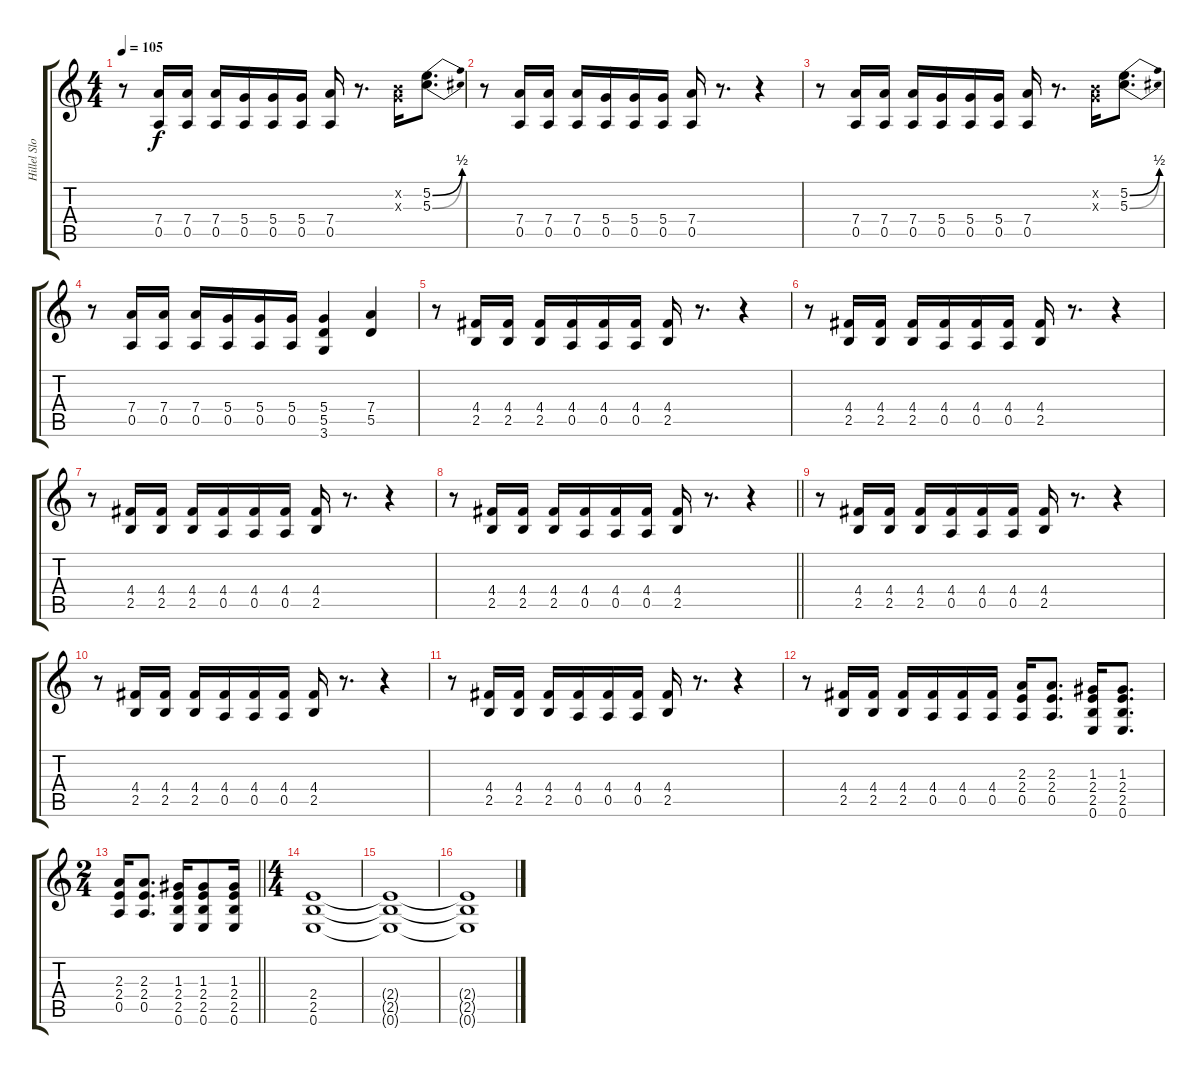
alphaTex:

\track ("Hillel Slovak" "Hillel Slo") {instrument distortionguitar}
\staff {score tabs}
\tuning (E4 B3 G3 D3 A2 E2) {hide}
\ts (4 4)
\tempo 105
\clef g2
\ks c
r.8{dy f} (7.4 0.5).16 (7.4 0.5).16 (7.4 0.5).16 (5.4 0.5).16 (5.4 0.5).16 (5.4 0.5).16 (7.4 0.5).16 r.8{d} (0.2{x} 0.3{x}).16 (5.2{be (bend 0 0 60 2)} 5.3{be (bend 0 0 60 2)}).8{d} |
r.8 (7.4 0.5).16 (7.4 0.5).16 (7.4 0.5).16 (5.4 0.5).16 (5.4 0.5).16 (5.4 0.5).16 (7.4 0.5).16 r.8{d} r.4 |
r.8 (7.4 0.5).16 (7.4 0.5).16 (7.4 0.5).16 (5.4 0.5).16 (5.4 0.5).16 (5.4 0.5).16 (7.4 0.5).16 r.8{d} (0.2{x} 0.3{x}).16 (5.2{be (bend 0 0 60 2)} 5.3{be (bend 0 0 60 2)}).8{d} |
r.8 (7.4 0.5).16 (7.4 0.5).16 (7.4 0.5).16 (5.4 0.5).16 (5.4 0.5).16 (5.4 0.5).16 (5.4 5.5 3.6).4 (7.4 5.5).4 |
r.8 (4.4 2.5).16 (4.4 2.5).16 (4.4 2.5).16 (4.4 0.5).16 (4.4 0.5).16 (4.4 0.5).16 (4.4 2.5).16 r.8{d} r.4 |
r.8 (4.4 2.5).16 (4.4 2.5).16 (4.4 2.5).16 (4.4 0.5).16 (4.4 0.5).16 (4.4 0.5).16 (4.4 2.5).16 r.8{d} r.4 |
r.8 (4.4 2.5).16 (4.4 2.5).16 (4.4 2.5).16 (4.4 0.5).16 (4.4 0.5).16 (4.4 0.5).16 (4.4 2.5).16 r.8{d} r.4 |
\barLineRight lightlight
r.8 (4.4 2.5).16 (4.4 2.5).16 (4.4 2.5).16 (4.4 0.5).16 (4.4 0.5).16 (4.4 0.5).16 (4.4 2.5).16 r.8{d} r.4 |
r.8 (4.4 2.5).16 (4.4 2.5).16 (4.4 2.5).16 (4.4 0.5).16 (4.4 0.5).16 (4.4 0.5).16 (4.4 2.5).16 r.8{d} r.4 |
r.8 (4.4 2.5).16 (4.4 2.5).16 (4.4 2.5).16 (4.4 0.5).16 (4.4 0.5).16 (4.4 0.5).16 (4.4 2.5).16 r.8{d} r.4 |
r.8 (4.4 2.5).16 (4.4 2.5).16 (4.4 2.5).16 (4.4 0.5).16 (4.4 0.5).16 (4.4 0.5).16 (4.4 2.5).16 r.8{d} r.4 |
r.8 (4.4 2.5).16 (4.4 2.5).16 (4.4 2.5).16 (4.4 0.5).16 (4.4 0.5).16 (4.4 0.5).16 (2.3 2.4 0.5).16 (2.3 2.4 0.5).8{d} (1.3 2.4 2.5 0.6).16 (1.3 2.4 2.5 0.6).8{d} |
\ts (2 4)
\barLineRight lightlight
(2.3 2.4 0.5).16 (2.3 2.4 0.5).8{d} (1.3 2.4 2.5 0.6).16 (1.3 2.4 2.5 0.6).8 (1.3 2.4 2.5 0.6).16 |
\ts (4 4)
(2.4 2.5 0.6).1 |
(2.4{t} 2.5{t} 0.6{t}).1 |
(2.4{t} 2.5{t} 0.6{t}).1
